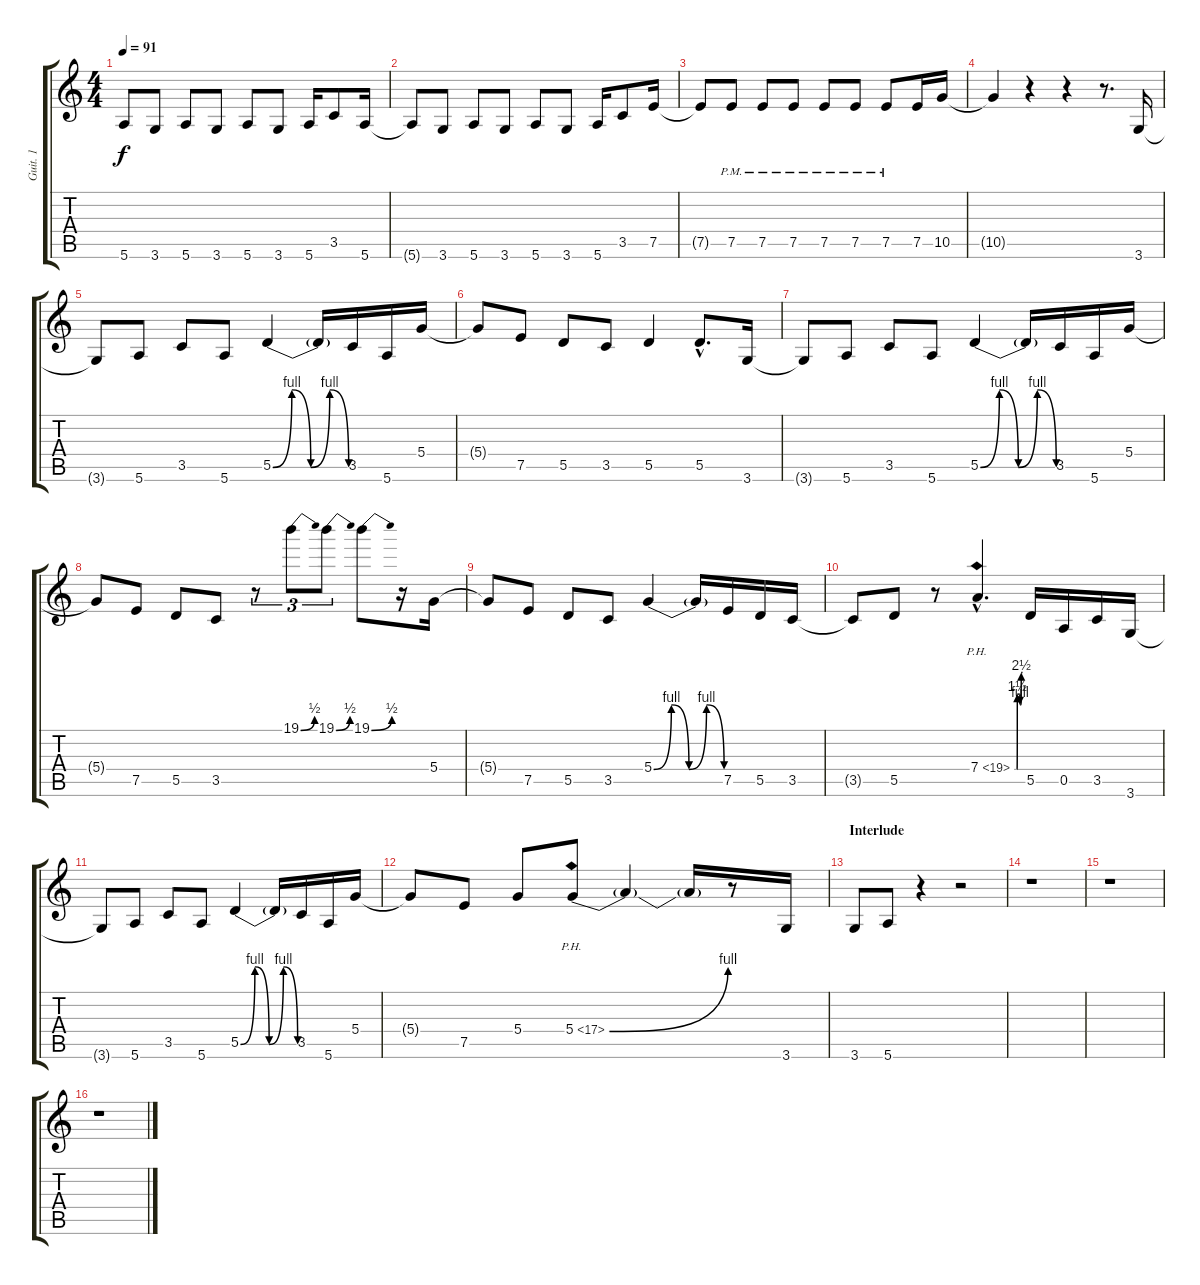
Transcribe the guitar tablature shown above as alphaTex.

\track ("Guit. 1" "Guit. 1") {instrument distortionguitar}
\staff {score tabs}
\tuning (E4 B3 G3 D3 A2 E2) {hide}
\ts (4 4)
\tempo 91
\clef g2
\ks c
5.6{t}.8{dy f} 3.6.8 5.6.8 3.6.8 5.6.8 3.6.8 5.6.16 3.5.8 5.6.16 |
5.6{t}.8 3.6.8 5.6.8 3.6.8 5.6.8 3.6.8 5.6.16 3.5.8 7.5.16 |
7.5{t}.8 7.5{pm}.8 7.5{pm}.8 7.5{pm}.8 7.5{pm}.8 7.5{pm}.8 7.5{pm}.8 7.5.16 10.5.16 |
10.5{t}.4 r.4 r.4 r.8{d} 3.6.16 |
3.6{t}.8 5.6.8 3.5.8 5.6.8 5.5{be (custom 0 0 15 4 30 0 45 4 60 0)}.4 5.5{t}.16 3.5.16 5.6.16 5.4.16 |
5.4{t}.8 7.5.8 5.5.8 3.5.8 5.5.4 5.5{hac}.8{d} 3.6.16 |
3.6{t}.8 5.6.8 3.5.8 5.6.8 5.5{be (custom 0 0 15 4 30 0 45 4 60 0)}.4 5.5{t}.16 3.5.16 5.6.16 5.4.16 |
5.4{t}.8 7.5.8 5.5.8 3.5.8 r.8{tu (3 2)} 19.1{be (bend 0 0 60 2)}.8{tu (3 2)} 19.1{be (bend 0 0 60 2)}.8{tu (3 2)} 19.1{be (bend 0 0 60 2)}.8 r.16 5.4.16 |
5.4{t}.8 7.5.8 5.5.8 3.5.8 5.4{be (custom 0 0 15 4 30 0 45 4 60 0)}.4 5.4{t}.16 7.5.16 5.5.16 3.5.16 |
3.5{t}.8 5.5.8 r.8 7.4{be (custom 0 0 18 0 20 6 38 6 40 4 48 4 50 10 60 10) ph 12 hac}.4{d} 5.5.16 0.5.16 3.5.16 3.6.16 |
3.6{t}.8 5.6.8 3.5.8 5.6.8 5.5{be (custom 0 0 15 4 30 0 45 4 60 0)}.4 5.5{t}.16 3.5.16 5.6.16 5.4.16 |
5.4{t}.8 7.5.8 5.4.8 5.4{be (bend 0 0 60 4) ph 12}.8 5.4{t}.4 5.4{t}.16 r.8 3.6.16 |
\section ("" "Interlude")
3.6.8 5.6.8 r.4 r.2 |
r.1 |
r.1 |
r.1
